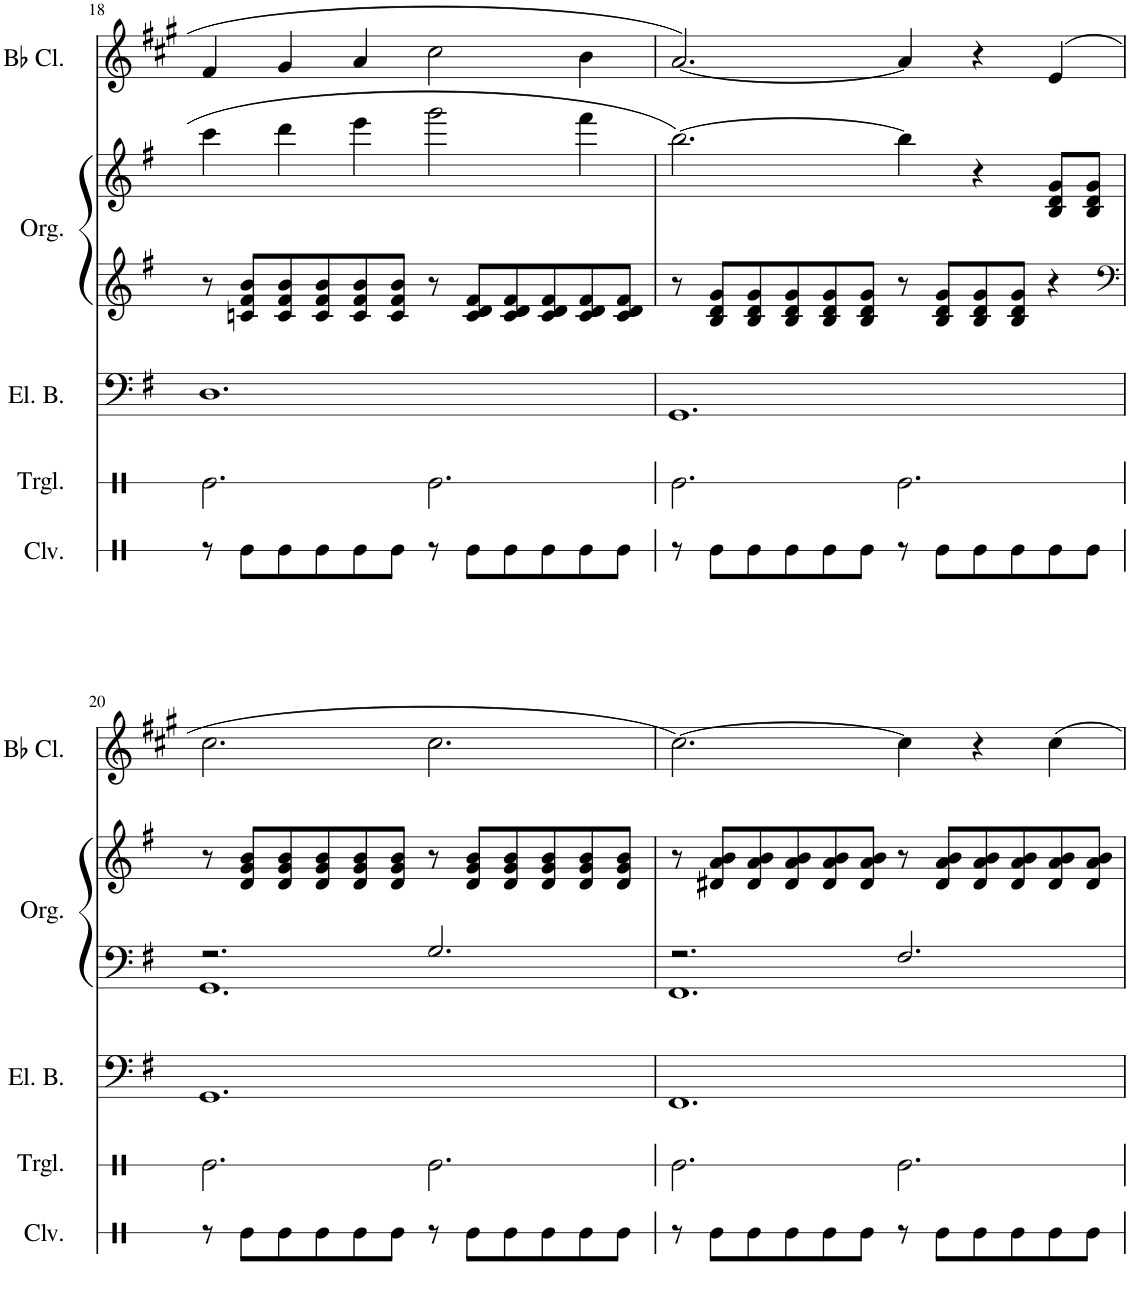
**kern	**kern	**kern	**kern	**kern	**kern
*part5	*part4	*part3	*part2	*part2	*part1
*staff6	*staff5	*staff4	*staff3	*staff2	*staff1
*I"Claves	*I"Triangle	*I"Electric Bass	*I"Organ	*	*I"Bb Clarinet
*I'Clv.	*I'Trgl.	*I'El. B.	*I'Org.	*	*I'Bb Cl.
!!LO:PB:g=z
*clefX	*clefX	*clefF4	*clefG2	*clefG2	*clefG2
*	*	*	*	*	*Trd1c2
*k[]	*k[]	*k[f#]	*k[f#]	*k[f#]	*k[f#c#g#]
*M6/4	*M6/4	*M6/4	*M6/4	*M6/4	*M6/4
=18	=18	=18	=18	=18	=18
8r	2.Re\	1.D	8r	4ccc\	4f#/
8Re\L	.	.	8cn/ 8f#/ 8b/L	.	.
8Re\	.	.	8c/ 8f#/ 8b/	4ddd\	4g#/
8Re\	.	.	8c/ 8f#/ 8b/	.	.
8Re\	.	.	8c/ 8f#/ 8b/	4eee\	4a/
8Re\J	.	.	8c/ 8f#/ 8b/J	.	.
8r	2.Re\	.	8r	2ggg\	2cc#\
8Re\L	.	.	8c/ 8d/ 8f#/L	.	.
8Re\	.	.	8c/ 8d/ 8f#/	.	.
8Re\	.	.	8c/ 8d/ 8f#/	.	.
8Re\	.	.	8c/ 8d/ 8f#/	4fff#\	4b\
8Re\J	.	.	8c/ 8d/ 8f#/J	.	.
=19	=19	=19	=19	=19	=19
8r	2.Re\	1.GG	8r	[2.bb\	[2.a/
8Re\L	.	.	8B/ 8d/ 8g/L	.	.
8Re\	.	.	8B/ 8d/ 8g/	.	.
8Re\	.	.	8B/ 8d/ 8g/	.	.
8Re\	.	.	8B/ 8d/ 8g/	.	.
8Re\J	.	.	8B/ 8d/ 8g/J	.	.
8r	2.Re\	.	8r	4bb\]	4a/]
8Re\L	.	.	8B/ 8d/ 8g/L	.	.
8Re\	.	.	8B/ 8d/ 8g/	4r	4r
8Re\	.	.	8B/ 8d/ 8g/J	.	.
8Re\	.	.	4r	8B/ 8d/ 8g/L	(4e/
8Re\J	.	.	.	8B/ 8d/ 8g/J	.
!!LO:LB:g=z
=20	=20	=20	=20	=20	=20
*	*	*	*clefF4	*	*
*	*	*	*^	*	*
8r	2.Re\	1.GG	2.r	1.GG	8r	2.cc#\
8Re\L	.	.	.	.	8d/ 8g/ 8b/L	.
8Re\	.	.	.	.	8d/ 8g/ 8b/	.
8Re\	.	.	.	.	8d/ 8g/ 8b/	.
8Re\	.	.	.	.	8d/ 8g/ 8b/	.
8Re\J	.	.	.	.	8d/ 8g/ 8b/J	.
8r	2.Re\	.	2.G/	.	8r	2.cc#\
8Re\L	.	.	.	.	8d/ 8g/ 8b/L	.
8Re\	.	.	.	.	8d/ 8g/ 8b/	.
8Re\	.	.	.	.	8d/ 8g/ 8b/	.
8Re\	.	.	.	.	8d/ 8g/ 8b/	.
8Re\J	.	.	.	.	8d/ 8g/ 8b/J	.
=21	=21	=21	=21	=21	=21	=21
8r	2.Re\	1.FF#	2.r	1.FF#	8r	[2.cc#\)
8Re\L	.	.	.	.	8d#X/ 8a/ 8b/L	.
8Re\	.	.	.	.	8d#/ 8a/ 8b/	.
8Re\	.	.	.	.	8d#/ 8a/ 8b/	.
8Re\	.	.	.	.	8d#/ 8a/ 8b/	.
8Re\J	.	.	.	.	8d#/ 8a/ 8b/J	.
8r	2.Re\	.	2.F#/	.	8r	4cc#\]
8Re\L	.	.	.	.	8d#/ 8a/ 8b/L	.
8Re\	.	.	.	.	8d#/ 8a/ 8b/	4r
8Re\	.	.	.	.	8d#/ 8a/ 8b/	.
8Re\	.	.	.	.	8d#/ 8a/ 8b/	4cc#\
8Re\J	.	.	.	.	8d#/ 8a/ 8b/J	.
*	*	*	*v	*v	*	*
=	=	=	=	=	=
*-	*-	*-	*-	*-	*-
